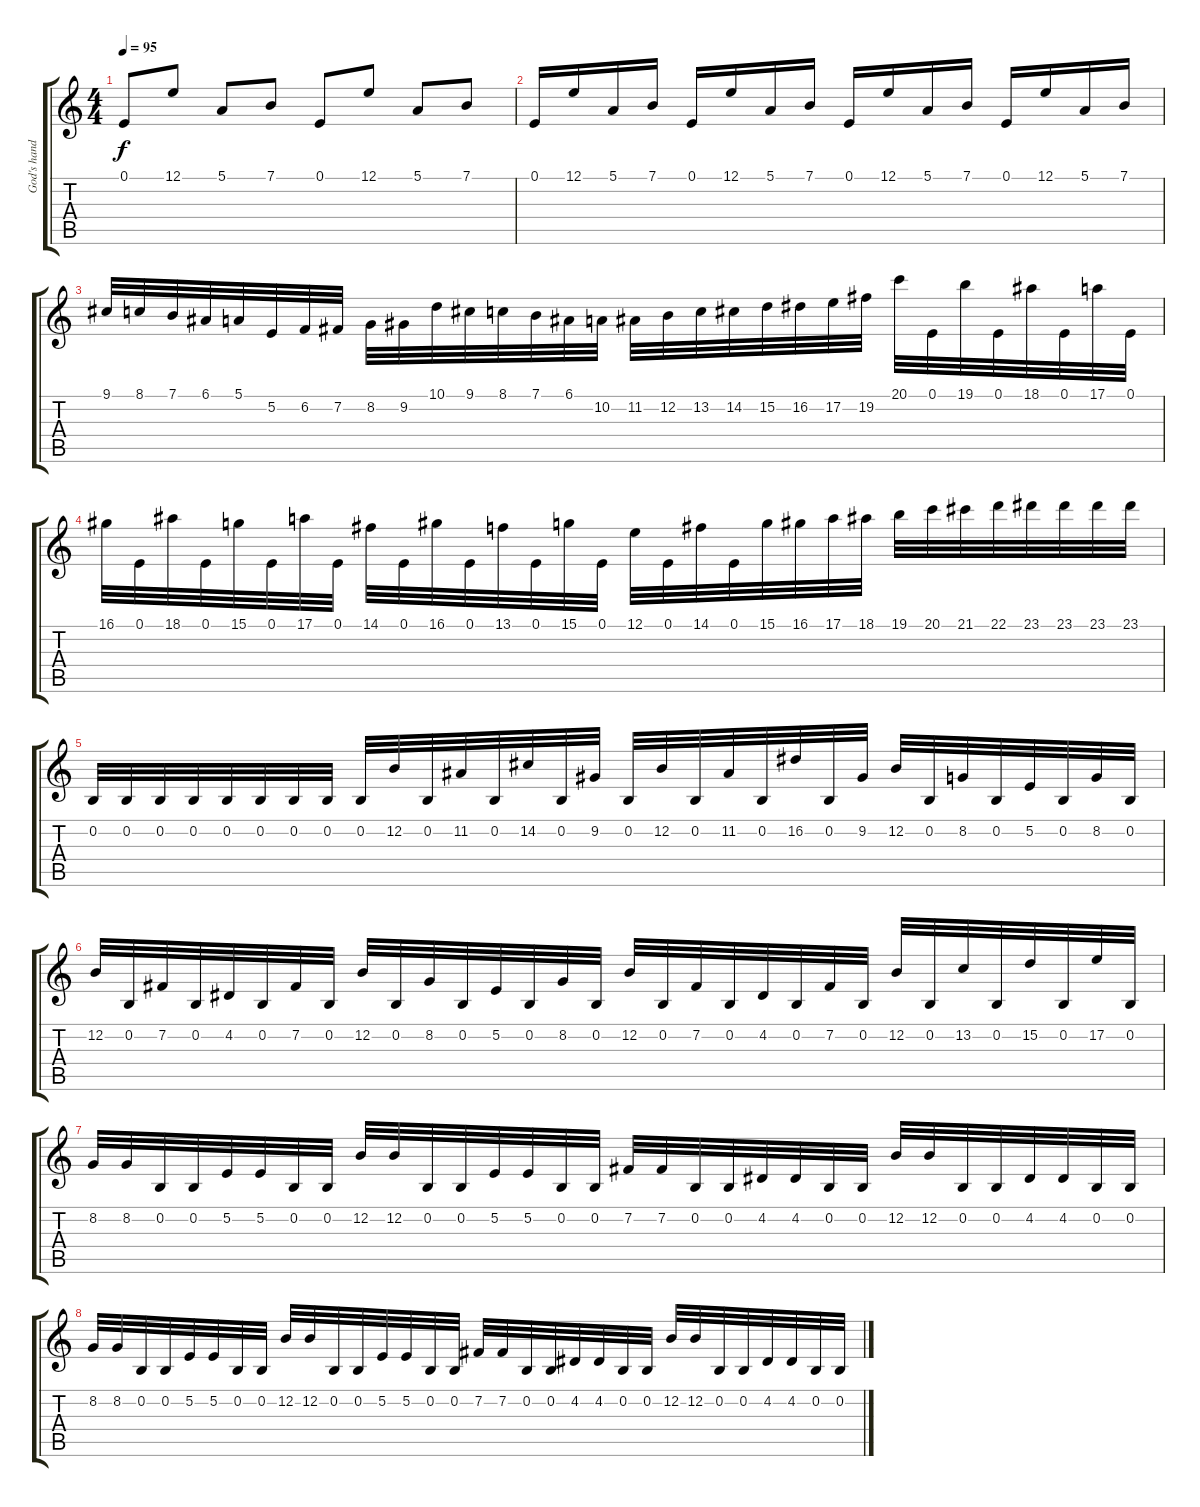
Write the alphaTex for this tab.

\track ("God's hands" "God's hand") {instrument glockenspiel}
\staff {score tabs}
\tuning (E4 B3 G3 D3 A2 E2) {hide}
\ts (4 4)
\tempo 95
\clef g2
\ks c
0.1.8{dy f} 12.1.8 5.1.8 7.1.8 0.1.8 12.1.8 5.1.8 7.1.8 |
0.1.16 12.1.16 5.1.16 7.1.16 0.1.16 12.1.16 5.1.16 7.1.16 0.1.16 12.1.16 5.1.16 7.1.16 0.1.16 12.1.16 5.1.16 7.1.16 |
9.1.32 8.1.32 7.1.32 6.1.32 5.1.32 5.2.32 6.2.32 7.2.32 8.2.32 9.2.32 10.1.32 9.1.32 8.1.32 7.1.32 6.1.32 10.2.32 11.2.32 12.2.32 13.2.32 14.2.32 15.2.32 16.2.32 17.2.32 19.2.32 20.1.32 0.1.32 19.1.32 0.1.32 18.1.32 0.1.32 17.1.32 0.1.32 |
16.1.32 0.1.32 18.1.32 0.1.32 15.1.32 0.1.32 17.1.32 0.1.32 14.1.32 0.1.32 16.1.32 0.1.32 13.1.32 0.1.32 15.1.32 0.1.32 12.1.32 0.1.32 14.1.32 0.1.32 15.1.32 16.1.32 17.1.32 18.1.32 19.1.32 20.1.32 21.1.32 22.1.32 23.1.32 23.1.32 23.1.32 23.1.32 |
0.2.32 0.2.32 0.2.32 0.2.32 0.2.32 0.2.32 0.2.32 0.2.32 0.2.32 12.2.32 0.2.32 11.2.32 0.2.32 14.2.32 0.2.32 9.2.32 0.2.32 12.2.32 0.2.32 11.2.32 0.2.32 16.2.32 0.2.32 9.2.32 12.2.32 0.2.32 8.2.32 0.2.32 5.2.32 0.2.32 8.2.32 0.2.32 |
12.2.32 0.2.32 7.2.32 0.2.32 4.2.32 0.2.32 7.2.32 0.2.32 12.2.32 0.2.32 8.2.32 0.2.32 5.2.32 0.2.32 8.2.32 0.2.32 12.2.32 0.2.32 7.2.32 0.2.32 4.2.32 0.2.32 7.2.32 0.2.32 12.2.32 0.2.32 13.2.32 0.2.32 15.2.32 0.2.32 17.2.32 0.2.32 |
8.2.32 8.2.32 0.2.32 0.2.32 5.2.32 5.2.32 0.2.32 0.2.32 12.2.32 12.2.32 0.2.32 0.2.32 5.2.32 5.2.32 0.2.32 0.2.32 7.2.32 7.2.32 0.2.32 0.2.32 4.2.32 4.2.32 0.2.32 0.2.32 12.2.32 12.2.32 0.2.32 0.2.32 4.2.32 4.2.32 0.2.32 0.2.32 |
8.2.32 8.2.32 0.2.32 0.2.32 5.2.32 5.2.32 0.2.32 0.2.32 12.2.32 12.2.32 0.2.32 0.2.32 5.2.32 5.2.32 0.2.32 0.2.32 7.2.32 7.2.32 0.2.32 0.2.32 4.2.32 4.2.32 0.2.32 0.2.32 12.2.32 12.2.32 0.2.32 0.2.32 4.2.32 4.2.32 0.2.32 0.2.32
